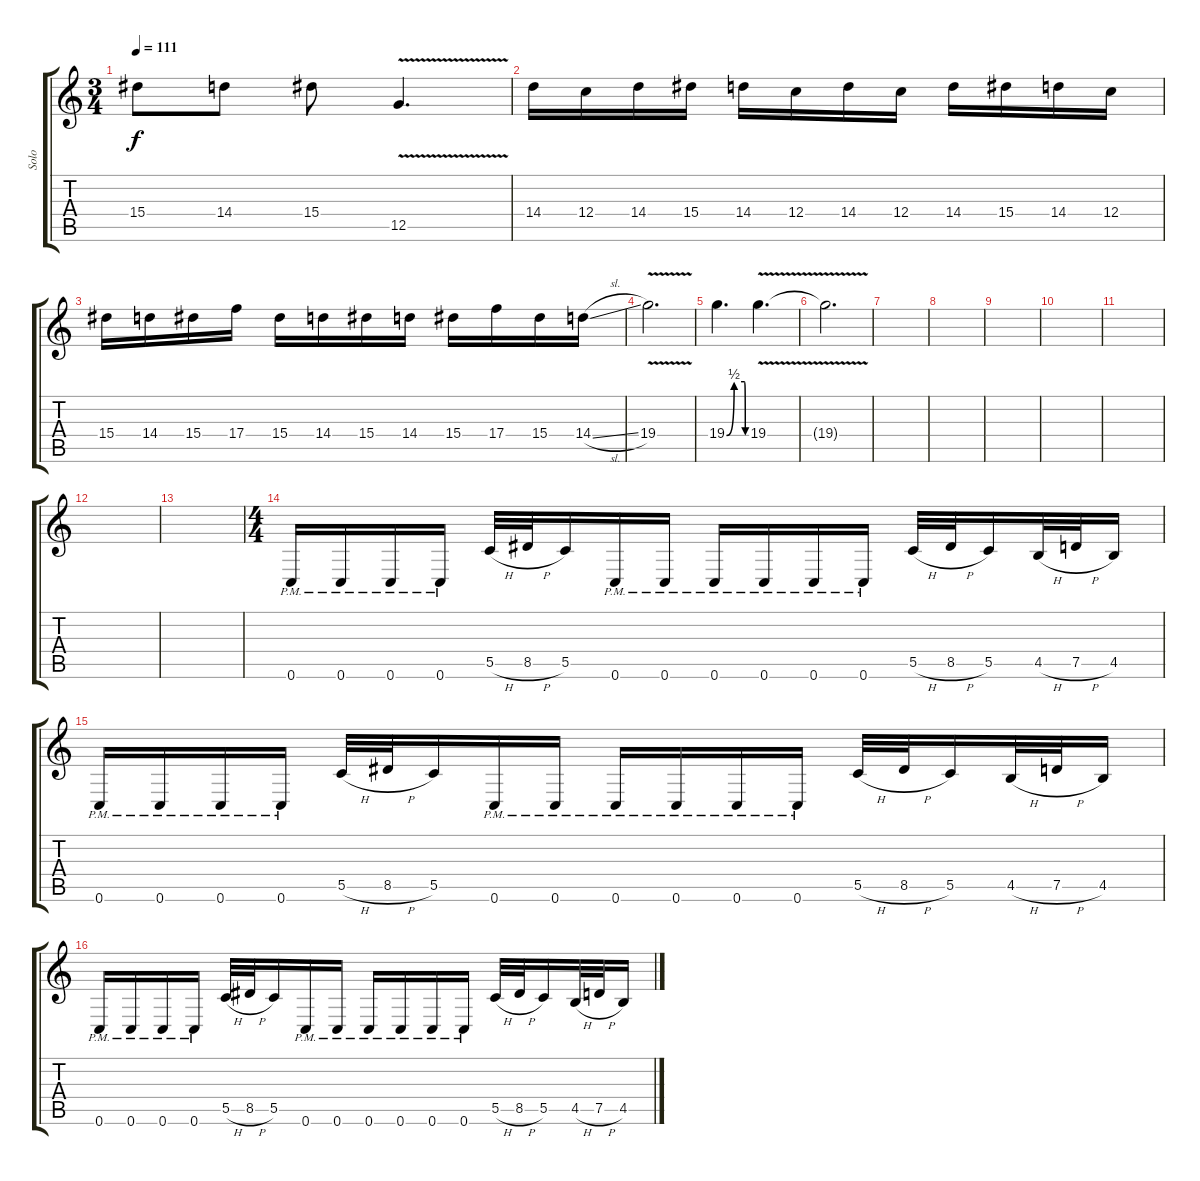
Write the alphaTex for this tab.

\track ("Solo" "Solo") {instrument distortionguitar}
\staff {score tabs}
\tuning (D4 A3 F3 C3 G2 C2) {hide}
\ts (3 4)
\tempo 111
\clef g2
\ks c
15.4.8{dy f} 14.4.8 15.4.8 12.5{v}.4{d} |
14.4.16 12.4.16 14.4.16 15.4.16 14.4.16 12.4.16 14.4.16 12.4.16 14.4.16 15.4.16 14.4.16 12.4.16 |
15.4.16 14.4.16 15.4.16 17.4.16 15.4.16 14.4.16 15.4.16 14.4.16 15.4.16 17.4.16 15.4.16 14.4{sl}.16 |
19.4{v}.2{d} |
19.4{be (custom 0 0 23 2 55 2 57 0 60 0)}.4{d} 19.4{v}.4{d volume 0} |
19.4{t}.2{d} |
|
|
|
|
|
|
|
\ts (4 4)
0.6{pm}.16{volume 12} 0.6{pm}.16 0.6{pm}.16 0.6{pm}.16 5.5{h}.32 8.5{h}.32 5.5.16 0.6{pm}.16 0.6{pm}.16 0.6{pm}.16 0.6{pm}.16 0.6{pm}.16 0.6{pm}.16 5.5{h}.32 8.5{h}.32 5.5.16 4.5{h}.32 7.5{h}.32 4.5.16 |
0.6{pm}.16 0.6{pm}.16 0.6{pm}.16 0.6{pm}.16 5.5{h}.32 8.5{h}.32 5.5.16 0.6{pm}.16 0.6{pm}.16 0.6{pm}.16 0.6{pm}.16 0.6{pm}.16 0.6{pm}.16 5.5{h}.32 8.5{h}.32 5.5.16 4.5{h}.32 7.5{h}.32 4.5.16 |
0.6{pm}.16 0.6{pm}.16 0.6{pm}.16 0.6{pm}.16 5.5{h}.32 8.5{h}.32 5.5.16 0.6{pm}.16 0.6{pm}.16 0.6{pm}.16 0.6{pm}.16 0.6{pm}.16 0.6{pm}.16 5.5{h}.32 8.5{h}.32 5.5.16 4.5{h}.32 7.5{h}.32 4.5.16
